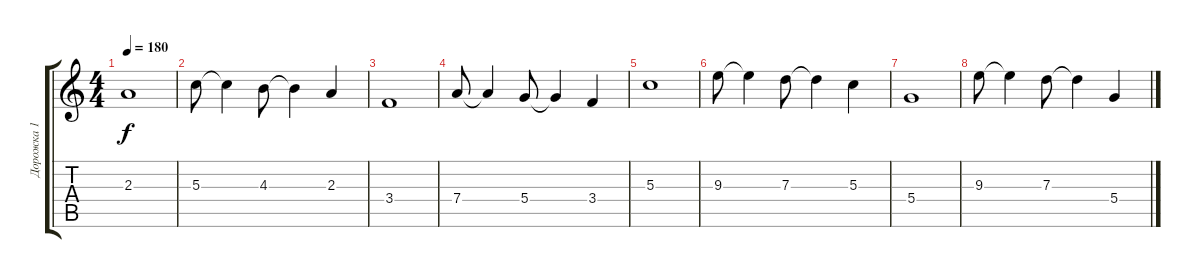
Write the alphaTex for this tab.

\track ("Дорожка 1" "Дорожка 1") {instrument distortionguitar}
\staff {score tabs}
\tuning (E4 B3 G3 D3 A2 E2) {hide}
\ts (4 4)
\tempo 180
\clef g2
\ks c
2.3.1{dy f} |
5.3.8 5.3{t}.4 4.3.8 4.3{t}.4 2.3.4 |
3.4.1 |
7.4.8 7.4{t}.4 5.4.8 5.4{t}.4 3.4.4 |
5.3.1 |
9.3.8 9.3{t}.4 7.3.8 7.3{t}.4 5.3.4 |
5.4.1 |
9.3.8 9.3{t}.4 7.3.8 7.3{t}.4 5.4.4
